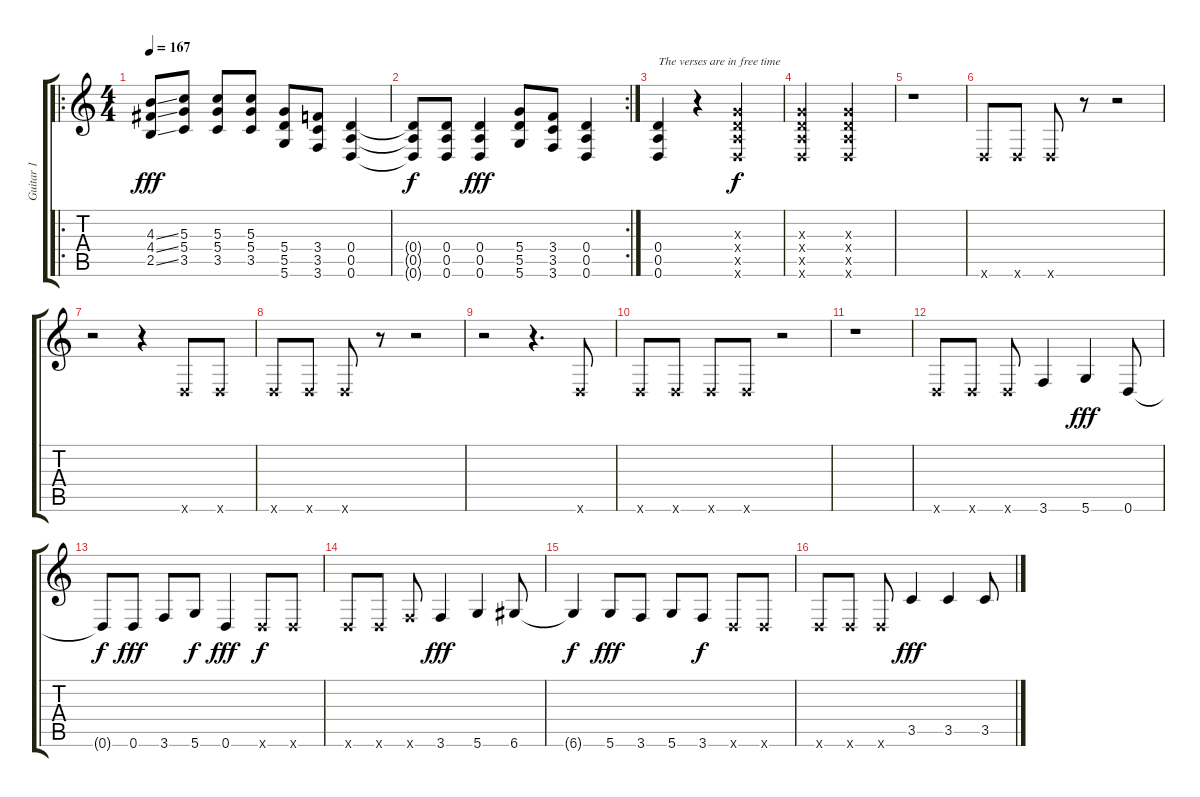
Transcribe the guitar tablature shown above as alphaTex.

\track ("Guitar 1" "Guitar 1") {instrument acousticguitarsteel}
\staff {score tabs}
\tuning (E4 B3 G3 D3 A2 D2) {hide}
\ro
\ts (4 4)
\tempo 167
\clef g2
\ks c
(4.3{ss} 4.4{ss} 2.5{ss}).8{dy fff} (5.3 5.4 3.5).8 (5.3 5.4 3.5).8 (5.3 5.4 3.5).8 (5.4 5.5 5.6).8 (3.4 3.5 3.6).8 (0.4 0.5 0.6).4 |
\rc 2
(0.4{t} 0.5{t} 0.6{t}).8{dy f} (0.4 0.5 0.6).8 (0.4 0.5 0.6).4{dy fff} (5.4 5.5 5.6).8 (3.4 3.5 3.6).8 (0.4 0.5 0.6).4 |
(0.4 0.5 0.6).4{txt "The verses are in free time"} r.4 (0.3{x} 0.4{x} 0.5{x} 0.6{x}).2{dy f} |
(0.3{x} 0.4{x} 0.5{x} 0.6{x}).2 (0.3{x} 0.4{x} 0.5{x} 0.6{x}).2 |
r.1 |
0.6{x}.8 0.6{x}.8 0.6{x}.8 r.8 r.2 |
r.2 r.4 0.6{x}.8 0.6{x}.8 |
0.6{x}.8 0.6{x}.8 0.6{x}.8 r.8 r.2 |
r.2 r.4{d} 0.6{x}.8 |
0.6{x}.8 0.6{x}.8 0.6{x}.8 0.6{x}.8 r.2 |
r.1 |
0.6{x}.8 0.6{x}.8 0.6{x}.8 3.6.4 5.6.4{dy fff} 0.6.8 |
0.6{t}.8{dy f} 0.6.8{dy fff} 3.6.8 5.6.8{dy f} 0.6.4{dy fff} 0.6{x}.8{dy f} 0.6{x}.8 |
0.6{x}.8 0.6{x}.8 3.6{x}.8 3.6.4{dy fff} 5.6.4 6.6.8 |
6.6{t}.4{dy f} 5.6.8{dy fff} 3.6.8 5.6.8 3.6.8{dy f} 0.6{x}.8 0.6{x}.8 |
0.6{x}.8 0.6{x}.8 0.6{x}.8 3.5.4{dy fff} 3.5.4 3.5.8
